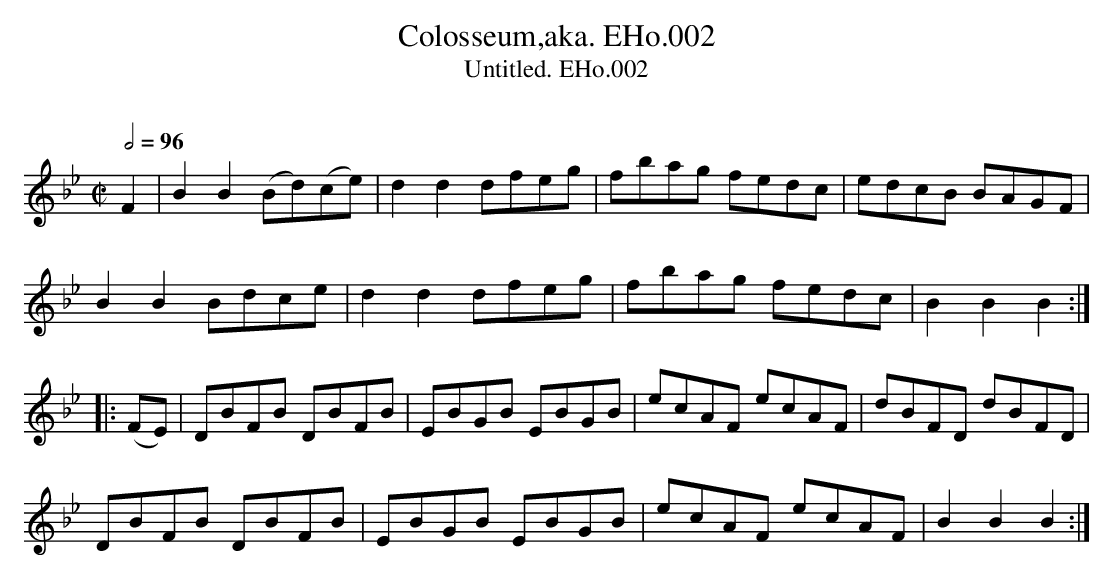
X:1
T:Colosseum,aka. EHo.002
T:Untitled. EHo.002
M:C|
L:1/8
Q:1/2=96
O:
K:Bb
F2 | B2B2(Bd)(ce) | d2d2dfeg | fbag fedc | edcB BAGF |
B2B2Bdce | d2d2dfeg | fbag fedc | B2B2B2 :|
|: (FE) | DBFB DBFB | EBGB EBGB | ecAF ecAF | dBFD dBFD |
DBFB DBFB | EBGB EBGB | ecAF ecAF | B2B2B2 :|
